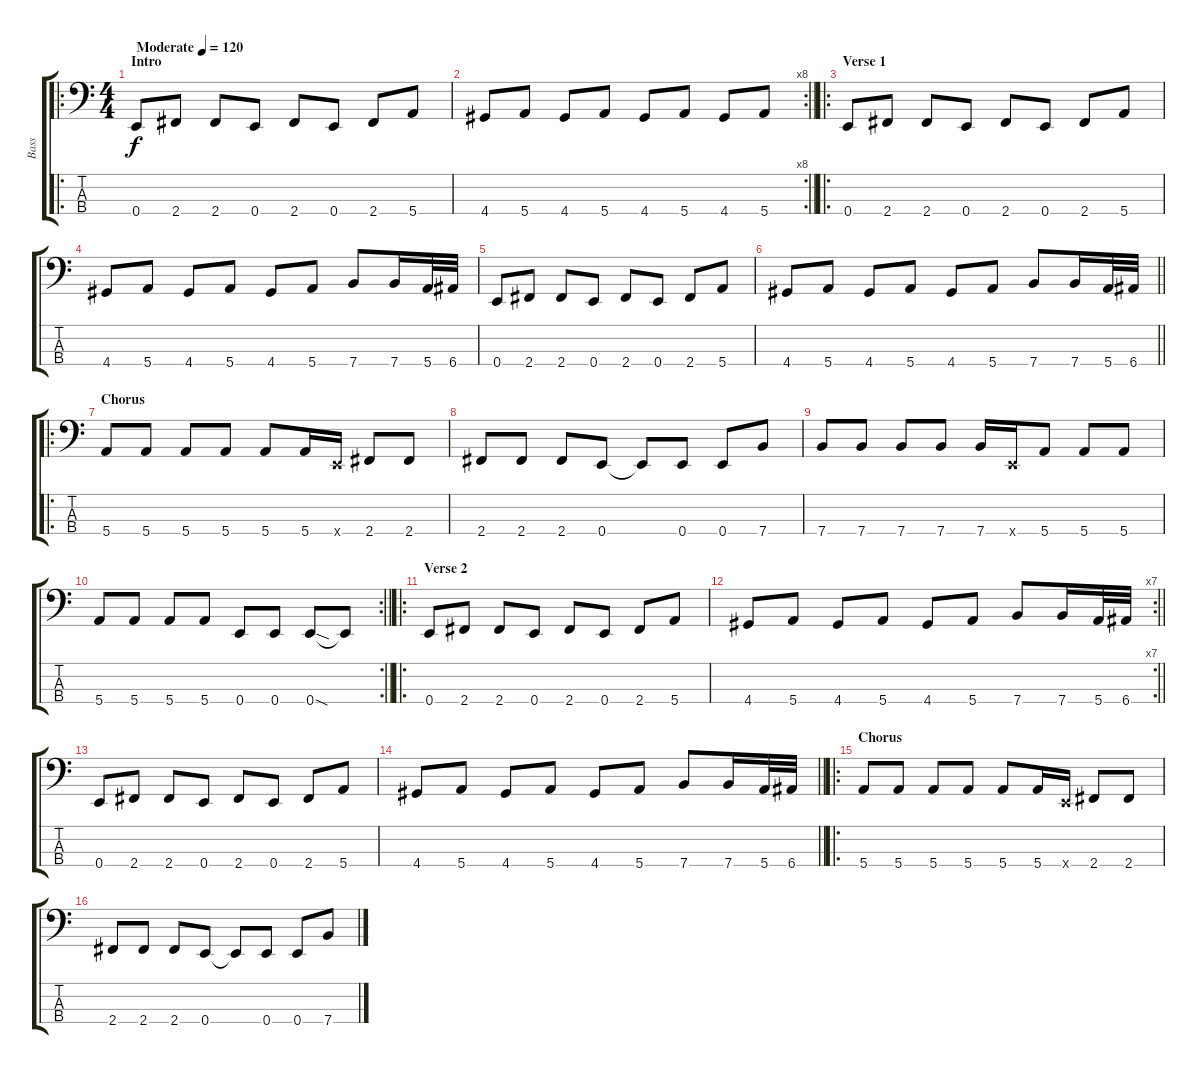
\track ("Bass" "Bass") {instrument electricbasspick}
\staff {score tabs}
\tuning (G2 D2 A1 E1) {hide}
\ro
\ts (4 4)
\section ("" "Intro")
\tempo (120 "Moderate")
\clef f4
\ks c
0.4.8{dy f instrument electricbasspick} 2.4.8 2.4.8 0.4.8 2.4.8 0.4.8 2.4.8 5.4.8 |
\rc 8
\barLineRight lightlight
4.4.8 5.4.8 4.4.8 5.4.8 4.4.8 5.4.8 4.4.8 5.4.8 |
\ro
\section ("" "Verse 1")
0.4.8 2.4.8 2.4.8 0.4.8 2.4.8 0.4.8 2.4.8 5.4.8 |
4.4.8 5.4.8 4.4.8 5.4.8 4.4.8 5.4.8 7.4.8 7.4.16 5.4.32 6.4.32 |
0.4.8 2.4.8 2.4.8 0.4.8 2.4.8 0.4.8 2.4.8 5.4.8 |
\barLineRight lightlight
4.4.8 5.4.8 4.4.8 5.4.8 4.4.8 5.4.8 7.4.8 7.4.16 5.4.32 6.4.32 |
\ro
\section ("" "Chorus")
5.4.8 5.4.8 5.4.8 5.4.8 5.4.8 5.4.16 0.4{x}.16 2.4.8 2.4.8 |
2.4.8 2.4.8 2.4.8 0.4.8 0.4{t}.8 0.4.8 0.4.8 7.4.8 |
7.4.8 7.4.8 7.4.8 7.4.8 7.4.16 0.4{x}.16 5.4.8 5.4.8 5.4.8 |
\rc 2
\barLineRight lightlight
5.4.8 5.4.8 5.4.8 5.4.8 0.4.8 0.4.8 0.4{sod}.8 0.4{t}.8 |
\ro
\section ("" "Verse 2")
0.4.8 2.4.8 2.4.8 0.4.8 2.4.8 0.4.8 2.4.8 5.4.8 |
\rc 7
\barLineRight lightlight
4.4.8 5.4.8 4.4.8 5.4.8 4.4.8 5.4.8 7.4.8 7.4.16 5.4.32 6.4.32 |
0.4.8 2.4.8 2.4.8 0.4.8 2.4.8 0.4.8 2.4.8 5.4.8 |
\barLineRight lightlight
4.4.8 5.4.8 4.4.8 5.4.8 4.4.8 5.4.8 7.4.8 7.4.16 5.4.32 6.4.32 |
\ro
\section ("" "Chorus")
5.4.8 5.4.8 5.4.8 5.4.8 5.4.8 5.4.16 0.4{x}.16 2.4.8 2.4.8 |
2.4.8 2.4.8 2.4.8 0.4.8 0.4{t}.8 0.4.8 0.4.8 7.4.8
